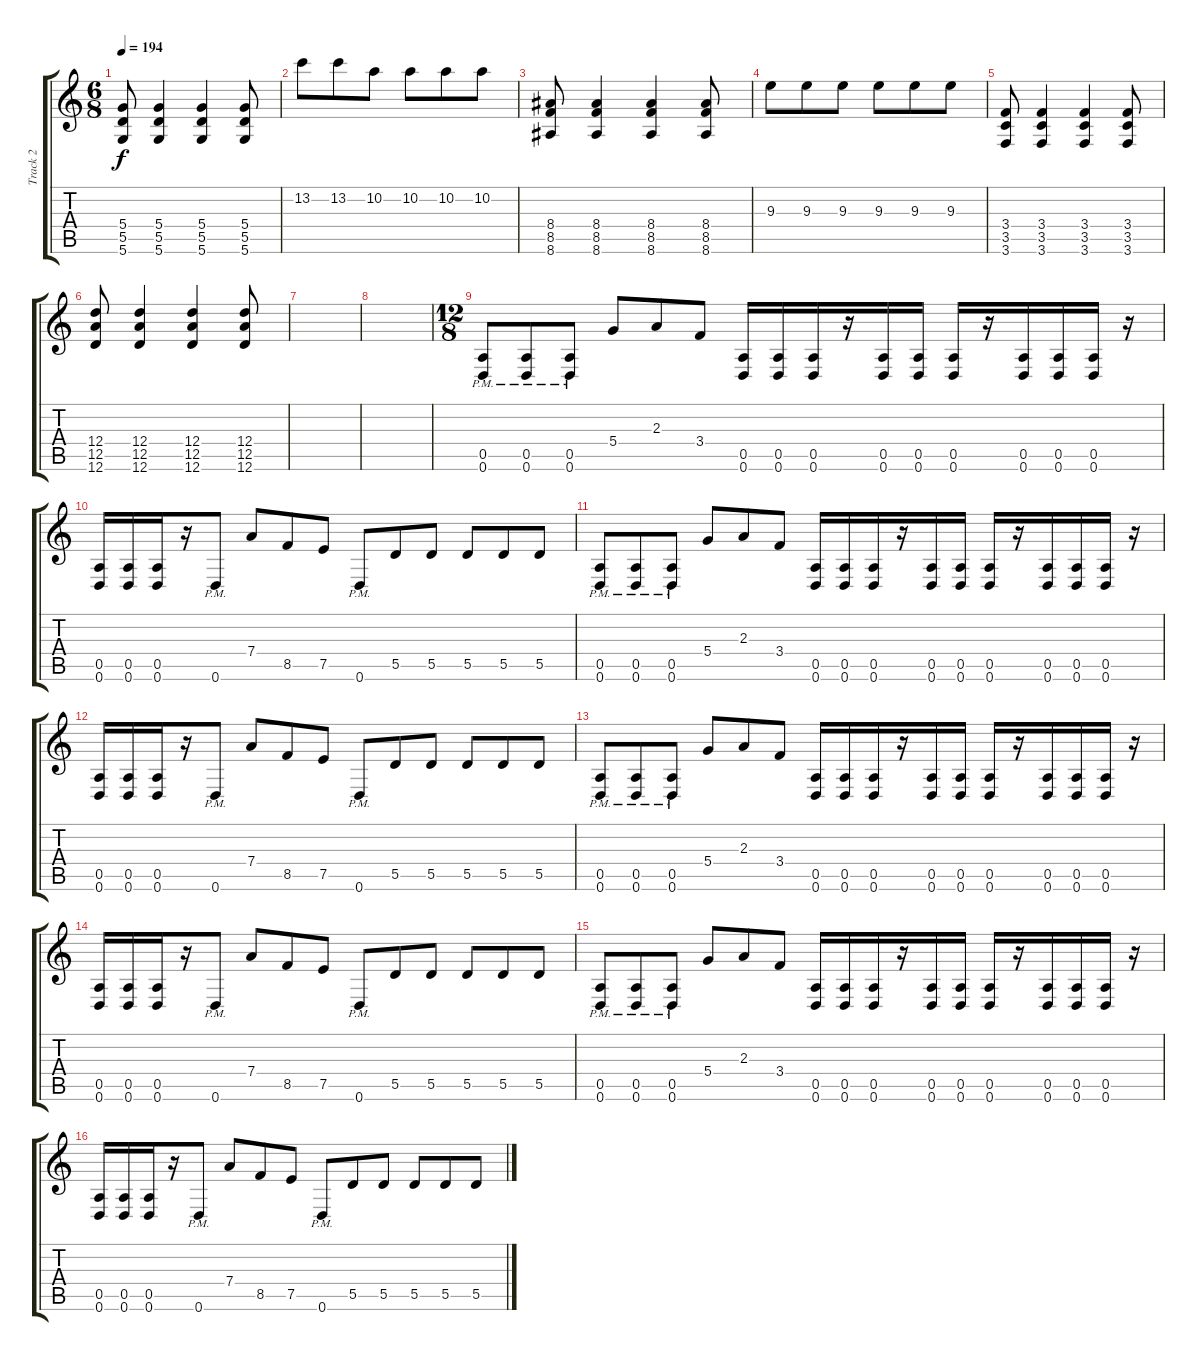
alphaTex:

\track ("Track 2" "Track 2") {instrument distortionguitar}
\staff {score tabs}
\tuning (E4 B3 G3 D3 A2 D2) {hide}
\ts (6 8)
\tempo 194
\clef g2
\ks c
(5.4 5.5 5.6).8{dy f} (5.4 5.5 5.6).4 (5.4 5.5 5.6).4 (5.4 5.5 5.6).8 |
13.2.8 13.2.8 10.2.8 10.2.8 10.2.8 10.2.8 |
(8.4 8.5 8.6).8 (8.4 8.5 8.6).4 (8.4 8.5 8.6).4 (8.4 8.5 8.6).8 |
9.3.8 9.3.8 9.3.8 9.3.8 9.3.8 9.3.8 |
(3.4 3.5 3.6).8 (3.4 3.5 3.6).4 (3.4 3.5 3.6).4 (3.4 3.5 3.6).8 |
(12.4 12.5 12.6).8 (12.4 12.5 12.6).4 (12.4 12.5 12.6).4 (12.4 12.5 12.6).8 |
|
|
\ts (12 8)
(0.5{pm} 0.6{pm}).8 (0.5{pm} 0.6{pm}).8 (0.5{pm} 0.6{pm}).8 5.4.8 2.3.8 3.4.8 (0.5 0.6).16 (0.5 0.6).16 (0.5 0.6).16 r.16 (0.5 0.6).16 (0.5 0.6).16 (0.5 0.6).16 r.16 (0.5 0.6).16 (0.5 0.6).16 (0.5 0.6).16 r.16 |
(0.5 0.6).16 (0.5 0.6).16 (0.5 0.6).16 r.16 0.6{pm}.8 7.4.8 8.5.8 7.5.8 0.6{pm}.8 5.5.8 5.5.8 5.5.8 5.5.8 5.5.8 |
(0.5{pm} 0.6{pm}).8 (0.5{pm} 0.6{pm}).8 (0.5{pm} 0.6{pm}).8 5.4.8 2.3.8 3.4.8 (0.5 0.6).16 (0.5 0.6).16 (0.5 0.6).16 r.16 (0.5 0.6).16 (0.5 0.6).16 (0.5 0.6).16 r.16 (0.5 0.6).16 (0.5 0.6).16 (0.5 0.6).16 r.16 |
(0.5 0.6).16 (0.5 0.6).16 (0.5 0.6).16 r.16 0.6{pm}.8 7.4.8 8.5.8 7.5.8 0.6{pm}.8 5.5.8 5.5.8 5.5.8 5.5.8 5.5.8 |
(0.5{pm} 0.6{pm}).8 (0.5{pm} 0.6{pm}).8 (0.5{pm} 0.6{pm}).8 5.4.8 2.3.8 3.4.8 (0.5 0.6).16 (0.5 0.6).16 (0.5 0.6).16 r.16 (0.5 0.6).16 (0.5 0.6).16 (0.5 0.6).16 r.16 (0.5 0.6).16 (0.5 0.6).16 (0.5 0.6).16 r.16 |
(0.5 0.6).16 (0.5 0.6).16 (0.5 0.6).16 r.16 0.6{pm}.8 7.4.8 8.5.8 7.5.8 0.6{pm}.8 5.5.8 5.5.8 5.5.8 5.5.8 5.5.8 |
(0.5{pm} 0.6{pm}).8 (0.5{pm} 0.6{pm}).8 (0.5{pm} 0.6{pm}).8 5.4.8 2.3.8 3.4.8 (0.5 0.6).16 (0.5 0.6).16 (0.5 0.6).16 r.16 (0.5 0.6).16 (0.5 0.6).16 (0.5 0.6).16 r.16 (0.5 0.6).16 (0.5 0.6).16 (0.5 0.6).16 r.16 |
(0.5 0.6).16 (0.5 0.6).16 (0.5 0.6).16 r.16 0.6{pm}.8 7.4.8 8.5.8 7.5.8 0.6{pm}.8 5.5.8 5.5.8 5.5.8 5.5.8 5.5.8
